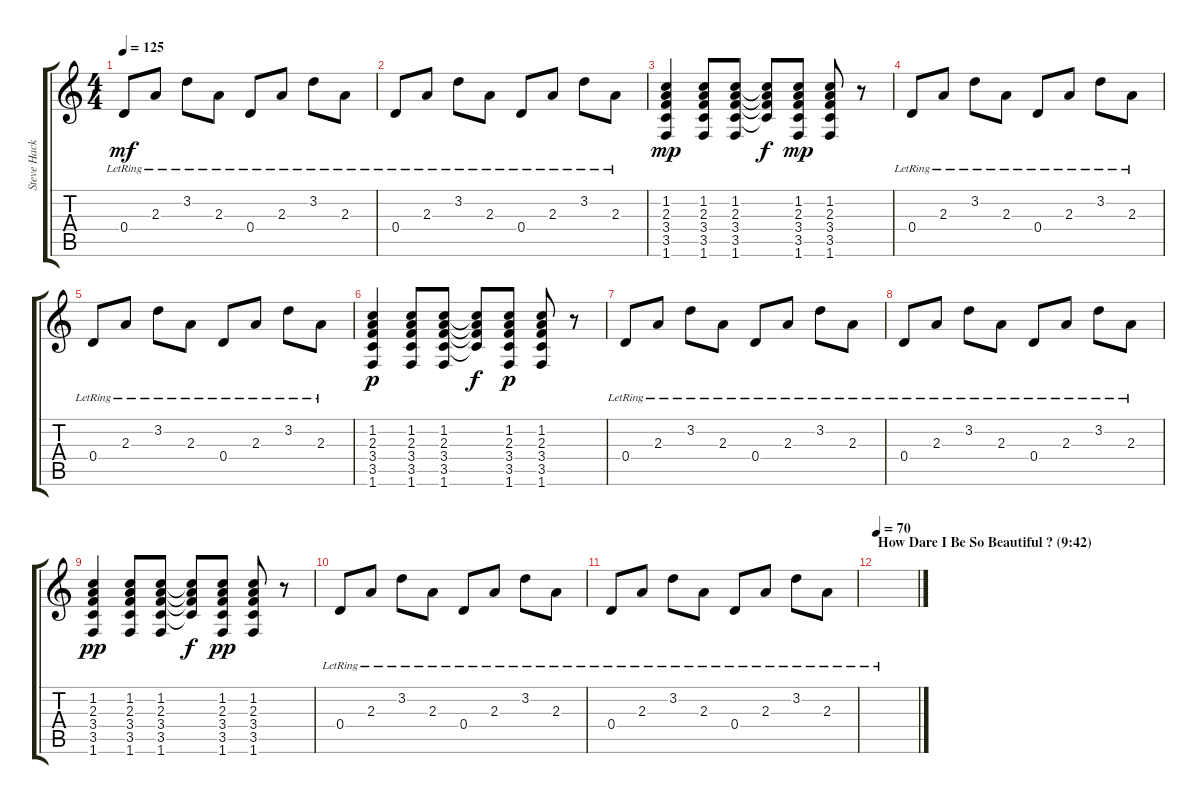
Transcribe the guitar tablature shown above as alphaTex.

\track ("Steve Hackett (12-string guitar 2)" "Steve Hack") {instrument acousticguitarsteel}
\staff {score tabs}
\tuning (E4 B3 G3 D3 A2 E2) {hide}
\ts (4 4)
\tempo 125
\clef g2
\ks c
0.4{lr}.8{dy mf} 2.3{lr}.8 3.2{lr}.8 2.3{lr}.8 0.4{lr}.8 2.3{lr}.8 3.2{lr}.8 2.3{lr}.8 |
0.4{lr}.8 2.3{lr}.8 3.2{lr}.8 2.3{lr}.8 0.4{lr}.8 2.3{lr}.8 3.2{lr}.8 2.3{lr}.8 |
(1.2 2.3 3.4 3.5 1.6).4{dy mp} (1.2 2.3 3.4 3.5 1.6).8 (1.2 2.3 3.4 3.5 1.6).8 (1.2{t} 2.3{t} 3.4{t} 3.5{t}).8{dy f} (1.2 2.3 3.4 3.5 1.6).8{dy mp} (1.2 2.3 3.4 3.5 1.6).8 r.8 |
0.4{lr}.8 2.3{lr}.8 3.2{lr}.8 2.3{lr}.8 0.4{lr}.8 2.3{lr}.8 3.2{lr}.8 2.3{lr}.8 |
0.4{lr}.8 2.3{lr}.8 3.2{lr}.8 2.3{lr}.8 0.4{lr}.8 2.3{lr}.8 3.2{lr}.8 2.3{lr}.8 |
(1.2 2.3 3.4 3.5 1.6).4{dy p} (1.2 2.3 3.4 3.5 1.6).8 (1.2 2.3 3.4 3.5 1.6).8 (1.2{t} 2.3{t} 3.4{t} 3.5{t}).8{dy f} (1.2 2.3 3.4 3.5 1.6).8{dy p} (1.2 2.3 3.4 3.5 1.6).8 r.8 |
0.4{lr}.8 2.3{lr}.8 3.2{lr}.8 2.3{lr}.8 0.4{lr}.8 2.3{lr}.8 3.2{lr}.8 2.3{lr}.8 |
0.4{lr}.8 2.3{lr}.8 3.2{lr}.8 2.3{lr}.8 0.4{lr}.8 2.3{lr}.8 3.2{lr}.8 2.3{lr}.8 |
(1.2 2.3 3.4 3.5 1.6).4{dy pp} (1.2 2.3 3.4 3.5 1.6).8 (1.2 2.3 3.4 3.5 1.6).8 (1.2{t} 2.3{t} 3.4{t} 3.5{t}).8{dy f} (1.2 2.3 3.4 3.5 1.6).8{dy pp} (1.2 2.3 3.4 3.5 1.6).8 r.8 |
0.4{lr}.8 2.3{lr}.8 3.2{lr}.8 2.3{lr}.8 0.4{lr}.8 2.3{lr}.8 3.2{lr}.8 2.3{lr}.8 |
0.4{lr}.8 2.3{lr}.8 3.2{lr}.8 2.3{lr}.8 0.4{lr}.8 2.3{lr}.8 3.2{lr}.8 2.3{lr}.8 |
\section ("" "How Dare I Be So Beautiful ? (9:42)")
\tempo 70
